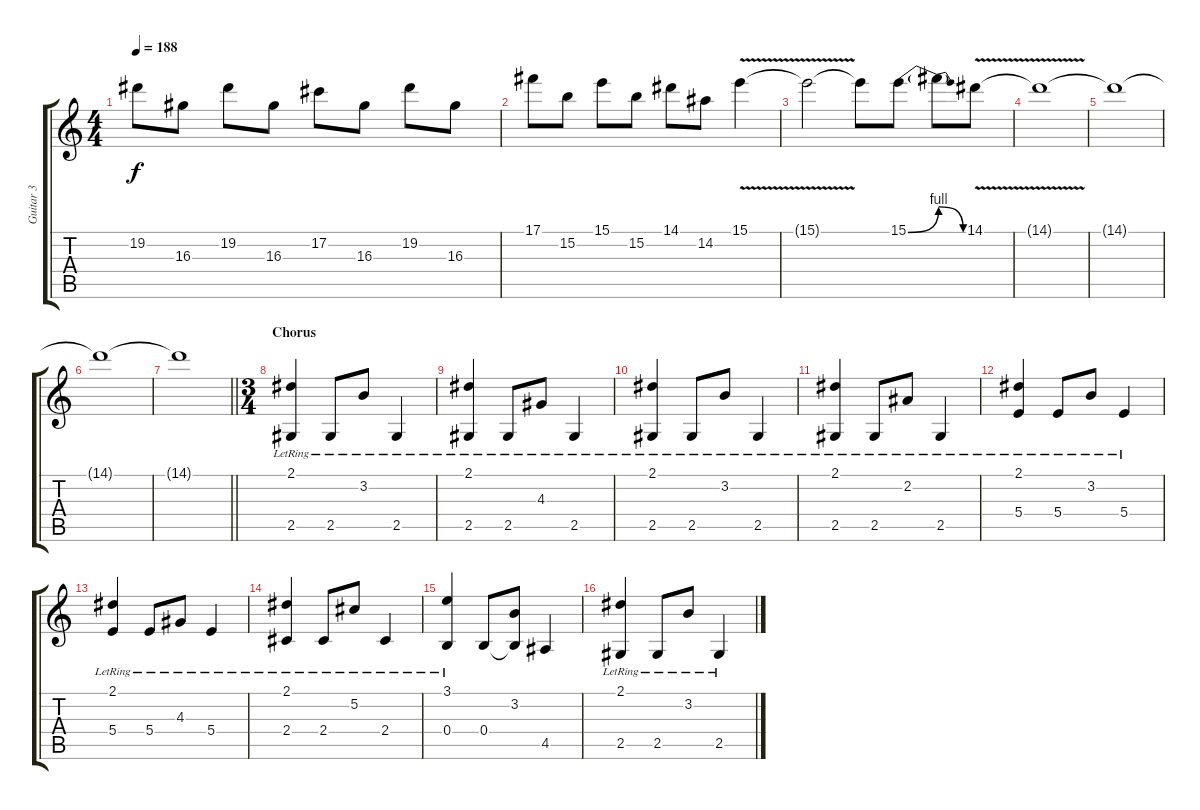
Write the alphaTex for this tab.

\track ("Guitar 3" "Guitar 3") {instrument distortionguitar}
\staff {score tabs}
\tuning (Db4 Ab3 E3 B2 Gb2 Db2) {hide}
\ts (4 4)
\tempo 188
\clef g2
\ks c
19.2.8{dy f} 16.3.8 19.2.8 16.3.8 17.2.8 16.3.8 19.2.8 16.3.8 |
17.1.8 15.2.8 15.1.8 15.2.8 14.1.8 14.2.8 15.1{v}.4 |
15.1{t}.2 15.1{t}.8 15.1{be (bend 0 0 60 4)}.8 15.1{be (release 0 4 60 0) t}.8 14.1{v}.8 |
14.1{t}.1 |
14.1{t}.1 |
14.1{t}.1 |
\barLineRight lightlight
14.1{t}.1 |
\ts (3 4)
\section ("" "Chorus")
(2.1{lr} 2.5{lr}).4{volume 11 instrument electricguitarjazz} 2.5{lr}.8 3.2{lr}.8 2.5{lr}.4 |
(2.1{lr} 2.5{lr}).4 2.5{lr}.8 4.3{lr}.8 2.5{lr}.4 |
(2.1{lr} 2.5{lr}).4 2.5{lr}.8 3.2{lr}.8 2.5{lr}.4 |
(2.1{lr} 2.5{lr}).4 2.5{lr}.8 2.2{lr}.8 2.5{lr}.4 |
(2.1{lr} 5.4{lr}).4 5.4{lr}.8 3.2{lr}.8 5.4{lr}.4 |
(2.1{lr} 5.4{lr}).4 5.4{lr}.8 4.3{lr}.8 5.4{lr}.4 |
(2.1{lr} 2.4{lr}).4 2.4{lr}.8 5.2{lr}.8 2.4{lr}.4 |
(3.1{lr} 0.4{lr}).4 0.4.8 (3.2 0.4{t}).8 4.5.4 |
(2.1{lr} 2.5{lr}).4 2.5{lr}.8 3.2{lr}.8 2.5{lr}.4
